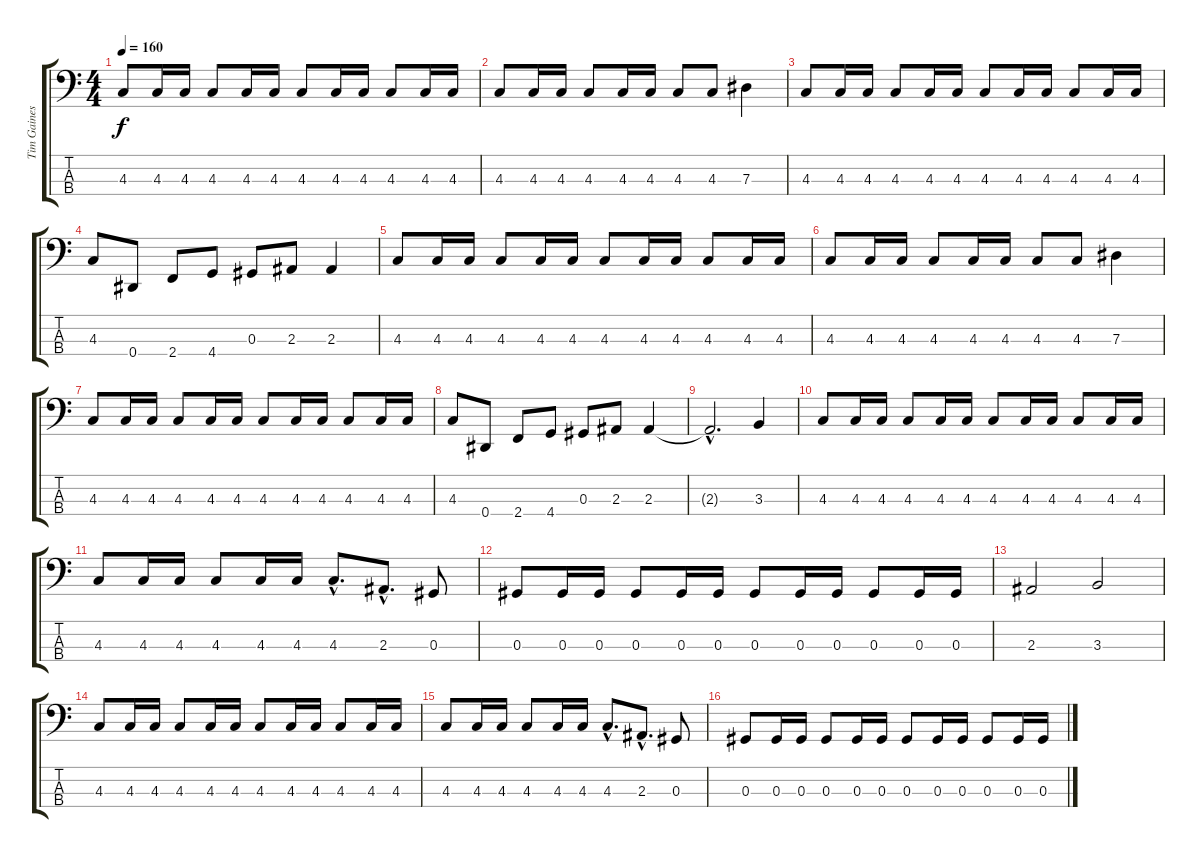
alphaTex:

\track ("Tim Gaines" "Tim Gaines") {instrument electricbassfinger}
\staff {score tabs}
\tuning (Gb2 Db2 Ab1 Eb1) {hide}
\ts (4 4)
\tempo 160
\clef f4
\ks c
4.3.8{dy f} 4.3.16 4.3.16 4.3.8 4.3.16 4.3.16 4.3.8 4.3.16 4.3.16 4.3.8 4.3.16 4.3.16 |
4.3.8 4.3.16 4.3.16 4.3.8 4.3.16 4.3.16 4.3.8 4.3.8 7.3.4 |
4.3.8 4.3.16 4.3.16 4.3.8 4.3.16 4.3.16 4.3.8 4.3.16 4.3.16 4.3.8 4.3.16 4.3.16 |
4.3.8 0.4.8 2.4.8 4.4.8 0.3.8 2.3.8 2.3.4 |
4.3.8 4.3.16 4.3.16 4.3.8 4.3.16 4.3.16 4.3.8 4.3.16 4.3.16 4.3.8 4.3.16 4.3.16 |
4.3.8 4.3.16 4.3.16 4.3.8 4.3.16 4.3.16 4.3.8 4.3.8 7.3.4 |
4.3.8 4.3.16 4.3.16 4.3.8 4.3.16 4.3.16 4.3.8 4.3.16 4.3.16 4.3.8 4.3.16 4.3.16 |
4.3.8 0.4.8 2.4.8 4.4.8 0.3.8 2.3.8 2.3.4 |
2.3{hac t}.2{d} 3.3.4 |
4.3.8 4.3.16 4.3.16 4.3.8 4.3.16 4.3.16 4.3.8 4.3.16 4.3.16 4.3.8 4.3.16 4.3.16 |
4.3.8 4.3.16 4.3.16 4.3.8 4.3.16 4.3.16 4.3{hac}.8{d} 2.3{hac}.8{d} 0.3.8 |
0.3.8 0.3.16 0.3.16 0.3.8 0.3.16 0.3.16 0.3.8 0.3.16 0.3.16 0.3.8 0.3.16 0.3.16 |
2.3.2 3.3.2 |
4.3.8 4.3.16 4.3.16 4.3.8 4.3.16 4.3.16 4.3.8 4.3.16 4.3.16 4.3.8 4.3.16 4.3.16 |
4.3.8 4.3.16 4.3.16 4.3.8 4.3.16 4.3.16 4.3{hac}.8{d} 2.3{hac}.8{d} 0.3.8 |
0.3.8 0.3.16 0.3.16 0.3.8 0.3.16 0.3.16 0.3.8 0.3.16 0.3.16 0.3.8 0.3.16 0.3.16
